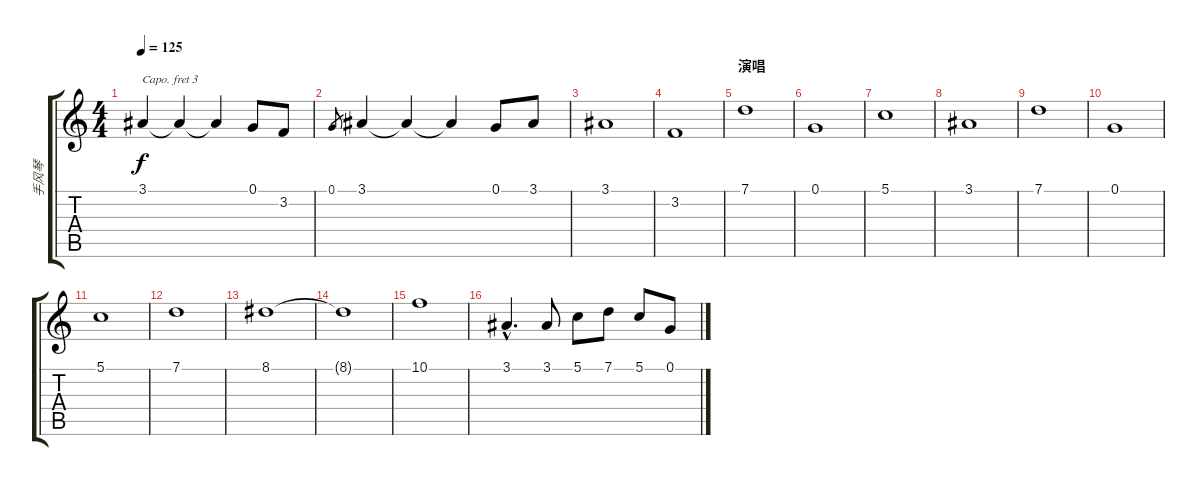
\track ("手风琴" "手风琴") {instrument accordion}
\staff {score tabs}
\capo 3
\tuning (E4 B3 G3 D3 A2 E2) {hide}
\ts (4 4)
\tempo 125
\clef g2
\ks c
3.1.4{dy f} 3.1{t}.4 3.1{t}.4 0.1.8 3.2.8 |
0.1.8{gr} 3.1.4 3.1{t}.4 3.1{t}.4 0.1.8 3.1.8 |
3.1.1 |
3.2.1 |
\section ("" "演唱")
7.1.1{volume 10} |
0.1.1 |
5.1.1 |
3.1.1 |
7.1.1 |
0.1.1 |
5.1.1 |
7.1.1 |
8.1.1 |
8.1{t}.1 |
10.1.1 |
3.1{hac}.4{d volume 11} 3.1.8 5.1.8 7.1.8 5.1.8 0.1.8
